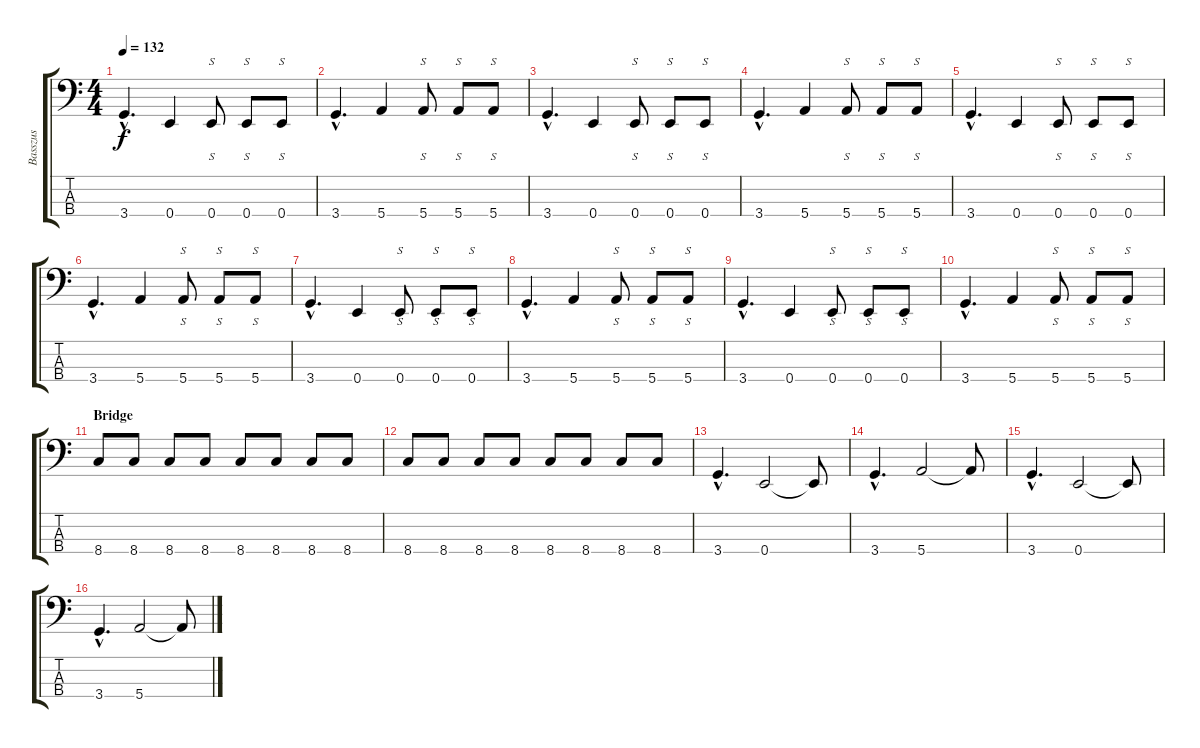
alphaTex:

\track ("Basszus" "Basszus") {instrument electricbassfinger}
\staff {score tabs}
\tuning (G2 D2 A1 E1) {hide}
\ts (4 4)
\tempo 132
\clef f4
\ks c
3.4{hac}.4{d dy f} 0.4.4 0.4.8{s} 0.4.8{s} 0.4.8{s} |
3.4{hac}.4{d} 5.4.4 5.4.8{s} 5.4.8{s} 5.4.8{s} |
3.4{hac}.4{d} 0.4.4 0.4.8{s} 0.4.8{s} 0.4.8{s} |
3.4{hac}.4{d} 5.4.4 5.4.8{s} 5.4.8{s} 5.4.8{s} |
3.4{hac}.4{d} 0.4.4 0.4.8{s} 0.4.8{s} 0.4.8{s} |
3.4{hac}.4{d} 5.4.4 5.4.8{s} 5.4.8{s} 5.4.8{s} |
3.4{hac}.4{d} 0.4.4 0.4.8{s} 0.4.8{s} 0.4.8{s} |
3.4{hac}.4{d} 5.4.4 5.4.8{s} 5.4.8{s} 5.4.8{s} |
3.4{hac}.4{d} 0.4.4 0.4.8{s} 0.4.8{s} 0.4.8{s} |
3.4{hac}.4{d} 5.4.4 5.4.8{s} 5.4.8{s} 5.4.8{s} |
\section ("" "Bridge")
8.4.8 8.4.8 8.4.8 8.4.8 8.4.8 8.4.8 8.4.8 8.4.8 |
8.4.8 8.4.8 8.4.8 8.4.8 8.4.8 8.4.8 8.4.8 8.4.8 |
3.4{hac}.4{d} 0.4.2 0.4{t}.8 |
3.4{hac}.4{d} 5.4.2 5.4{t}.8 |
3.4{hac}.4{d} 0.4.2 0.4{t}.8 |
3.4{hac}.4{d} 5.4.2 5.4{t}.8
